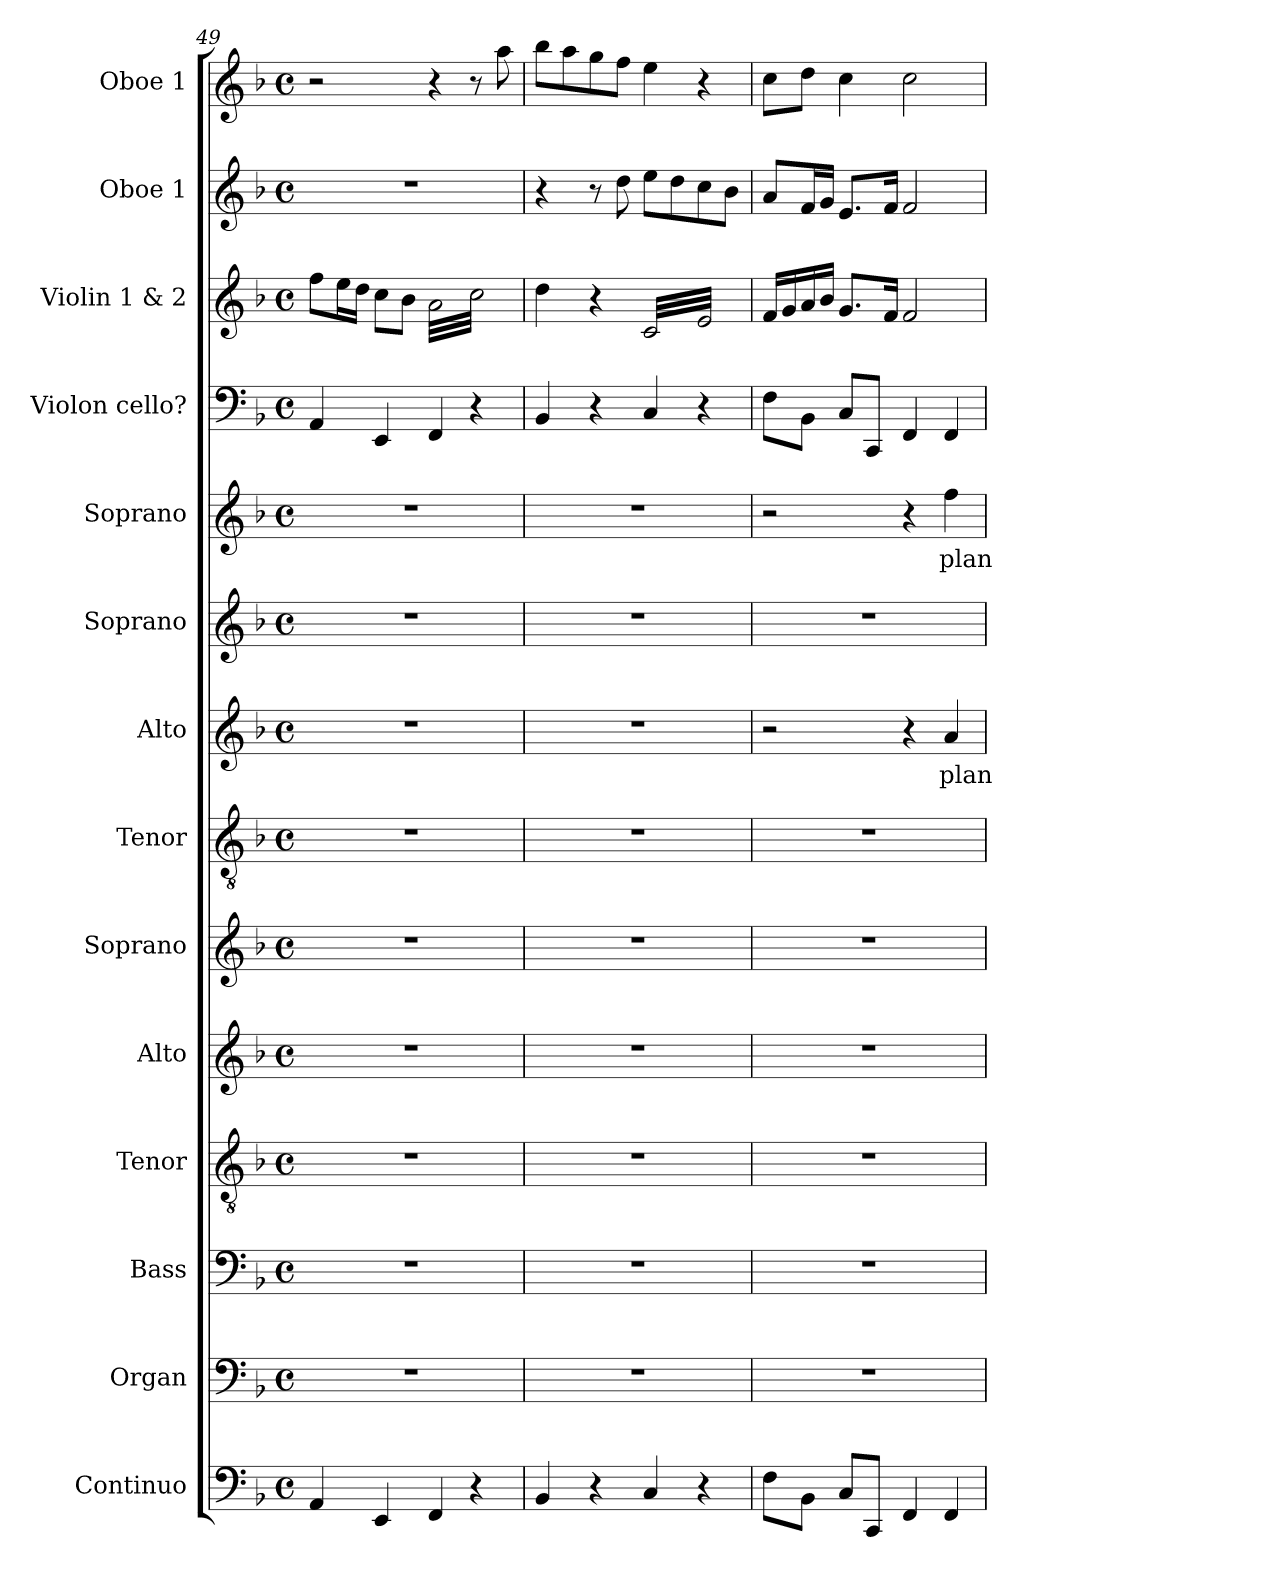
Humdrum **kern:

**kern	**kern	**kern	**kern	**kern	**kern	**kern	**kern	**text	**kern	**kern	**text	**kern	**kern	**kern	**kern
*part14	*part13	*part12	*part11	*part10	*part9	*part8	*part7	*part7	*part6	*part5	*part5	*part4	*part3	*part2	*part1
*staff14	*staff13	*staff12	*staff11	*staff10	*staff9	*staff8	*staff7	*staff7	*staff6	*staff5	*staff5	*staff4	*staff3	*staff2	*staff1
*I"Continuo	*I"Organ	*I"Bass	*I"Tenor	*I"Alto	*I"Soprano	*I"Tenor	*I"Alto	*	*I"Soprano	*I"Soprano	*	*I"Violon cello?	*I"Violin 1 & 2	*I"Oboe 1	*I"Oboe 1
*I'Cont.	*I'Org.	*I'B.	*I'T.	*I'A.	*I'S.	*I'T.	*I'A.	*	*I'S.	*I'S.	*	*I'Vc.	*I'Vln. 1 & 2	*I'Ob. 2	*I'Ob. 1
*clefF4	*clefF4	*clefF4	*clefGv2	*clefG2	*clefG2	*clefGv2	*clefG2	*	*clefG2	*clefG2	*	*clefF4	*clefG2	*clefG2	*clefG2
*	*	*	*ITrd7c12	*	*	*ITrd7c12	*	*	*	*	*	*	*	*	*
*k[b-]	*k[b-]	*k[b-]	*k[b-]	*k[b-]	*k[b-]	*k[b-]	*k[b-]	*	*k[b-]	*k[b-]	*	*k[b-]	*k[b-]	*k[b-]	*k[b-]
*F:	*F:	*F:	*F:	*F:	*F:	*F:	*F:	*	*F:	*F:	*	*F:	*F:	*F:	*F:
*M4/4	*M4/4	*M4/4	*M4/4	*M4/4	*M4/4	*M4/4	*M4/4	*	*M4/4	*M4/4	*	*M4/4	*M4/4	*M4/4	*M4/4
*met(c)	*met(c)	*met(c)	*met(c)	*met(c)	*met(c)	*met(c)	*met(c)	*	*met(c)	*met(c)	*	*met(c)	*met(c)	*met(c)	*met(c)
=49	=49	=49	=49	=49	=49	=49	=49	=49	=49	=49	=49	=49	=49	=49	=49
4AAi/	1r	1r	1r	1r	1r	1r	1r	.	1r	1r	.	4AAi/	8ffi\L	1r	2r
.	.	.	.	.	.	.	.	.	.	.	.	.	16eei\L	.	.
.	.	.	.	.	.	.	.	.	.	.	.	.	16ddi\JJ	.	.
4EEi/	.	.	.	.	.	.	.	.	.	.	.	4EEi/	8cci\L	.	.
.	.	.	.	.	.	.	.	.	.	.	.	.	8b-i\J	.	.
*	*	*	*	*	*	*	*	*	*	*	*	*	*tremolo	*	*
4FFi/	.	.	.	.	.	.	.	.	.	.	.	4FFi/	32ai\LLL	.	4r
.	.	.	.	.	.	.	.	.	.	.	.	.	32cci\	.	.
.	.	.	.	.	.	.	.	.	.	.	.	.	32ai\	.	.
.	.	.	.	.	.	.	.	.	.	.	.	.	32cci\	.	.
.	.	.	.	.	.	.	.	.	.	.	.	.	32ai\	.	.
.	.	.	.	.	.	.	.	.	.	.	.	.	32cci\	.	.
.	.	.	.	.	.	.	.	.	.	.	.	.	32ai\	.	.
.	.	.	.	.	.	.	.	.	.	.	.	.	32cci\	.	.
4r	.	.	.	.	.	.	.	.	.	.	.	4r	32ai\	.	8r
.	.	.	.	.	.	.	.	.	.	.	.	.	32cci\	.	.
.	.	.	.	.	.	.	.	.	.	.	.	.	32ai\	.	.
.	.	.	.	.	.	.	.	.	.	.	.	.	32cci\	.	.
.	.	.	.	.	.	.	.	.	.	.	.	.	32ai\	.	8aai\
.	.	.	.	.	.	.	.	.	.	.	.	.	32cci\	.	.
.	.	.	.	.	.	.	.	.	.	.	.	.	32ai\	.	.
.	.	.	.	.	.	.	.	.	.	.	.	.	32cci\JJJ	.	.
*	*	*	*	*	*	*	*	*	*	*	*	*	*Xtremolo	*	*
=50	=50	=50	=50	=50	=50	=50	=50	=50	=50	=50	=50	=50	=50	=50	=50
4BB-i/	1r	1r	1r	1r	1r	1r	1r	.	1r	1r	.	4BB-i/	4ddi\	4r	8bb-i\L
.	.	.	.	.	.	.	.	.	.	.	.	.	.	.	.
.	.	.	.	.	.	.	.	.	.	.	.	.	.	.	.
.	.	.	.	.	.	.	.	.	.	.	.	.	.	.	.
.	.	.	.	.	.	.	.	.	.	.	.	.	.	.	8aai\
.	.	.	.	.	.	.	.	.	.	.	.	.	.	.	.
.	.	.	.	.	.	.	.	.	.	.	.	.	.	.	.
.	.	.	.	.	.	.	.	.	.	.	.	.	.	.	.
4r	.	.	.	.	.	.	.	.	.	.	.	4r	4r	8r	8ggi\
.	.	.	.	.	.	.	.	.	.	.	.	.	.	8ddi\	8ffi\J
*	*	*	*	*	*	*	*	*	*	*	*	*	*tremolo	*	*
4Ci/	.	.	.	.	.	.	.	.	.	.	.	4Ci/	32ci/LLL	8eei\L	4eei\
.	.	.	.	.	.	.	.	.	.	.	.	.	32ei/	.	.
.	.	.	.	.	.	.	.	.	.	.	.	.	32ci/	.	.
.	.	.	.	.	.	.	.	.	.	.	.	.	32ei/	.	.
.	.	.	.	.	.	.	.	.	.	.	.	.	32ci/	8ddi\	.
.	.	.	.	.	.	.	.	.	.	.	.	.	32ei/	.	.
.	.	.	.	.	.	.	.	.	.	.	.	.	32ci/	.	.
.	.	.	.	.	.	.	.	.	.	.	.	.	32ei/	.	.
4r	.	.	.	.	.	.	.	.	.	.	.	4r	32ci/	8cci\	4r
.	.	.	.	.	.	.	.	.	.	.	.	.	32ei/	.	.
.	.	.	.	.	.	.	.	.	.	.	.	.	32ci/	.	.
.	.	.	.	.	.	.	.	.	.	.	.	.	32ei/	.	.
.	.	.	.	.	.	.	.	.	.	.	.	.	32ci/	8b-i\J	.
.	.	.	.	.	.	.	.	.	.	.	.	.	32ei/	.	.
.	.	.	.	.	.	.	.	.	.	.	.	.	32ci/	.	.
.	.	.	.	.	.	.	.	.	.	.	.	.	32ei/JJJ	.	.
*	*	*	*	*	*	*	*	*	*	*	*	*	*Xtremolo	*	*
!!LO:PB:g=z
=51	=51	=51	=51	=51	=51	=51	=51	=51	=51	=51	=51	=51	=51	=51	=51
8Fi\L	1r	1r	1r	1r	1r	1r	2r	.	1r	2r	.	8Fi\L	16fi/LL	8ai/L	8cci\L
.	.	.	.	.	.	.	.	.	.	.	.	.	.	.	.
.	.	.	.	.	.	.	.	.	.	.	.	.	16gi/	.	.
.	.	.	.	.	.	.	.	.	.	.	.	.	.	.	.
8BB-i\J	.	.	.	.	.	.	.	.	.	.	.	8BB-i\J	16ai/	16fi/L	8ddi\J
.	.	.	.	.	.	.	.	.	.	.	.	.	.	.	.
.	.	.	.	.	.	.	.	.	.	.	.	.	16b-i/JJ	16gi/JJ	.
.	.	.	.	.	.	.	.	.	.	.	.	.	.	.	.
8Ci/L	.	.	.	.	.	.	.	.	.	.	.	8Ci/L	8.gi/L	8.ei/L	4cci\
8CCi/J	.	.	.	.	.	.	.	.	.	.	.	8CCi/J	.	.	.
.	.	.	.	.	.	.	.	.	.	.	.	.	16fi/Jk	16fi/Jk	.
4FFi/	.	.	.	.	.	.	4r	.	.	4r	.	4FFi/	2fi/	2fi/	2cci\
!	!	!	!	!	!	!	!	!LO:LY:b:color=#000000	!	!	!	!	!	!	!
!	!	!	!	!	!	!	!	!	!	!	!LO:LY:b:color=#000000	!	!	!	!
4FFi/	.	.	.	.	.	.	4ai/	plan-	.	4ffi\	plan-	4FFi/	.	.	.
=	=	=	=	=	=	=	=	=	=	=	=	=	=	=	=
*-	*-	*-	*-	*-	*-	*-	*-	*-	*-	*-	*-	*-	*-	*-	*-
